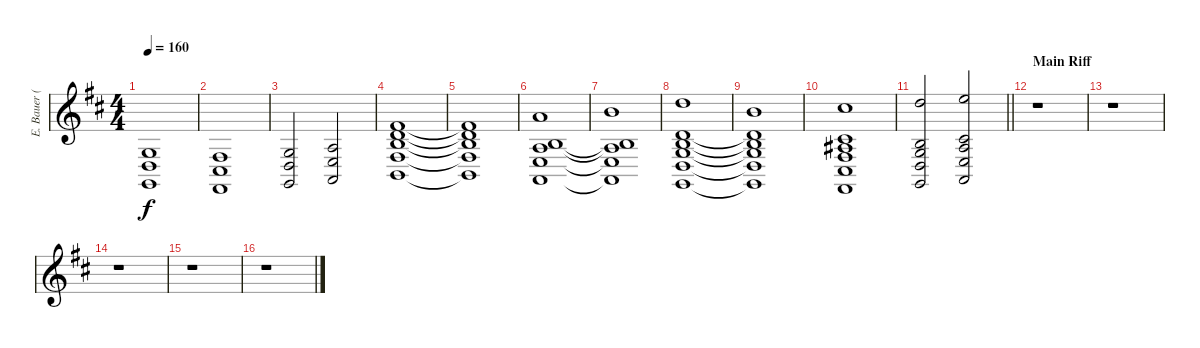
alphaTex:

\track ("E. Bauer (Keyboard)" "E. Bauer (") {instrument stringensemble1}
\staff {score}
\tuning (E4 B3 G3 D3 A2 E2) {hide}
\ts (4 4)
\tempo 160
\clef g2
\ks bminor
(5.4{t} 5.5{t} 3.6{t}).1{dy f} |
(4.4 4.5 2.6).1 |
(5.4 5.5 3.6).2 (2.3 2.4 0.5).2 |
(2.1 3.2 4.3 4.4 2.5).1 |
(2.1{t} 3.2{t} 4.3{t} 4.4{t} 2.5{t}).1 |
(5.1 0.2 2.3 2.4 0.5).1 |
(7.1 0.2{t} 2.3{t} 2.4{t} 0.5{t}).1 |
(10.1 3.2 4.3 5.4 5.5 3.6).1 |
(7.1 3.2{t} 4.3{t} 5.4{t} 5.5{t} 3.6{t}).1 |
(9.1 2.2 3.3 4.4 4.5 2.6).1 |
\barLineRight lightlight
(10.1 4.3 5.4 5.5 3.6).2 (12.1 2.2 2.3 2.4 0.5).2 |
\section ("" "Main Riff")
r.1 |
r.1 |
r.1 |
r.1 |
r.1
